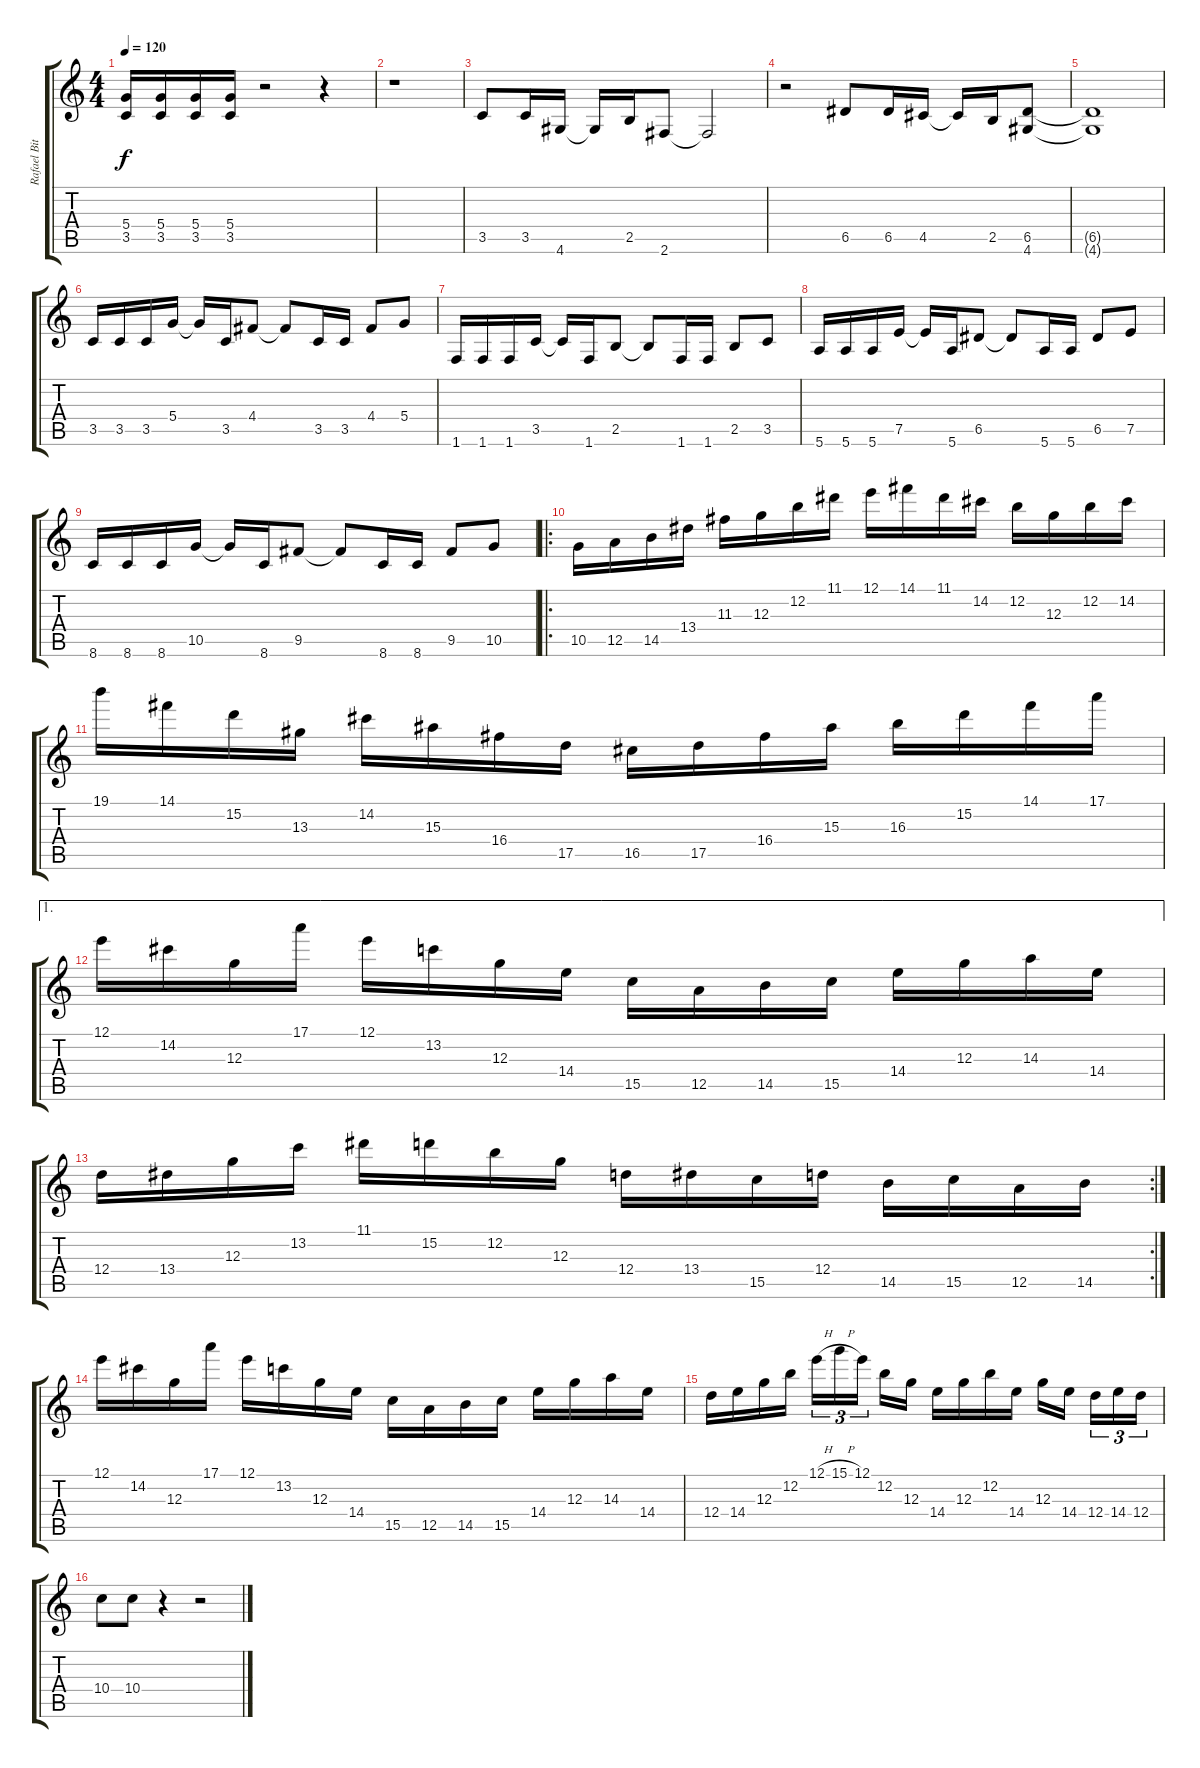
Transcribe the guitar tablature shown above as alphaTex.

\track ("Rafael Bittencourt" "Rafael Bit") {instrument distortionguitar}
\staff {score tabs}
\tuning (E4 B3 G3 D3 A2 E2) {hide}
\ts (4 4)
\tempo 120
\clef g2
\ks c
(5.4 3.5).16{dy f} (5.4 3.5).16 (5.4 3.5).16 (5.4 3.5).16 r.2 r.4 |
r.1 |
3.5.8 3.5.16 4.6.16 4.6{t}.16 2.5.16 2.6.8 2.6{t}.2 |
r.2 6.5.8 6.5.16 4.5.16 4.5{t}.16 2.5.16 (6.5 4.6).8 |
(6.5{t} 4.6{t}).1 |
3.5.16 3.5.16 3.5.16 5.4.16 5.4{t}.16 3.5.16 4.4.8 4.4{t}.8 3.5.16 3.5.16 4.4.8 5.4.8 |
1.6.16 1.6.16 1.6.16 3.5.16 3.5{t}.16 1.6.16 2.5.8 2.5{t}.8 1.6.16 1.6.16 2.5.8 3.5.8 |
5.6.16 5.6.16 5.6.16 7.5.16 7.5{t}.16 5.6.16 6.5.8 6.5{t}.8 5.6.16 5.6.16 6.5.8 7.5.8 |
8.6.16 8.6.16 8.6.16 10.5.16 10.5{t}.16 8.6.16 9.5.8 9.5{t}.8 8.6.16 8.6.16 9.5.8 10.5.8 |
\ro
10.5.16 12.5.16 14.5.16 13.4.16 11.3.16 12.3.16 12.2.16 11.1.16 12.1.16 14.1.16 11.1.16 14.2.16 12.2.16 12.3.16 12.2.16 14.2.16 |
19.1.16 14.1.16 15.2.16 13.3.16 14.2.16 15.3.16 16.4.16 17.5.16 16.5.16 17.5.16 16.4.16 15.3.16 16.3.16 15.2.16 14.1.16 17.1.16 |
\ae 1
12.1.16 14.2.16 12.3.16 17.1.16 12.1.16 13.2.16 12.3.16 14.4.16 15.5.16 12.5.16 14.5.16 15.5.16 14.4.16 12.3.16 14.3.16 14.4.16 |
\rc 2
12.4.16 13.4.16 12.3.16 13.2.16 11.1.16 15.2.16 12.2.16 12.3.16 12.4.16 13.4.16 15.5.16 12.4.16 14.5.16 15.5.16 12.5.16 14.5.16 |
12.1.16 14.2.16 12.3.16 17.1.16 12.1.16 13.2.16 12.3.16 14.4.16 15.5.16 12.5.16 14.5.16 15.5.16 14.4.16 12.3.16 14.3.16 14.4.16 |
12.4.16 14.4.16 12.3.16 12.2.16 12.1{h}.16{tu (3 2)} 15.1{h}.16{tu (3 2)} 12.1.16{tu (3 2)} 12.2.16 12.3.16 14.4.16 12.3.16 12.2.16 14.4.16 12.3.16 14.4.16 12.4.16{tu (3 2)} 14.4.16{tu (3 2)} 12.4.16{tu (3 2)} |
10.4.8 10.4.8 r.4 r.2
